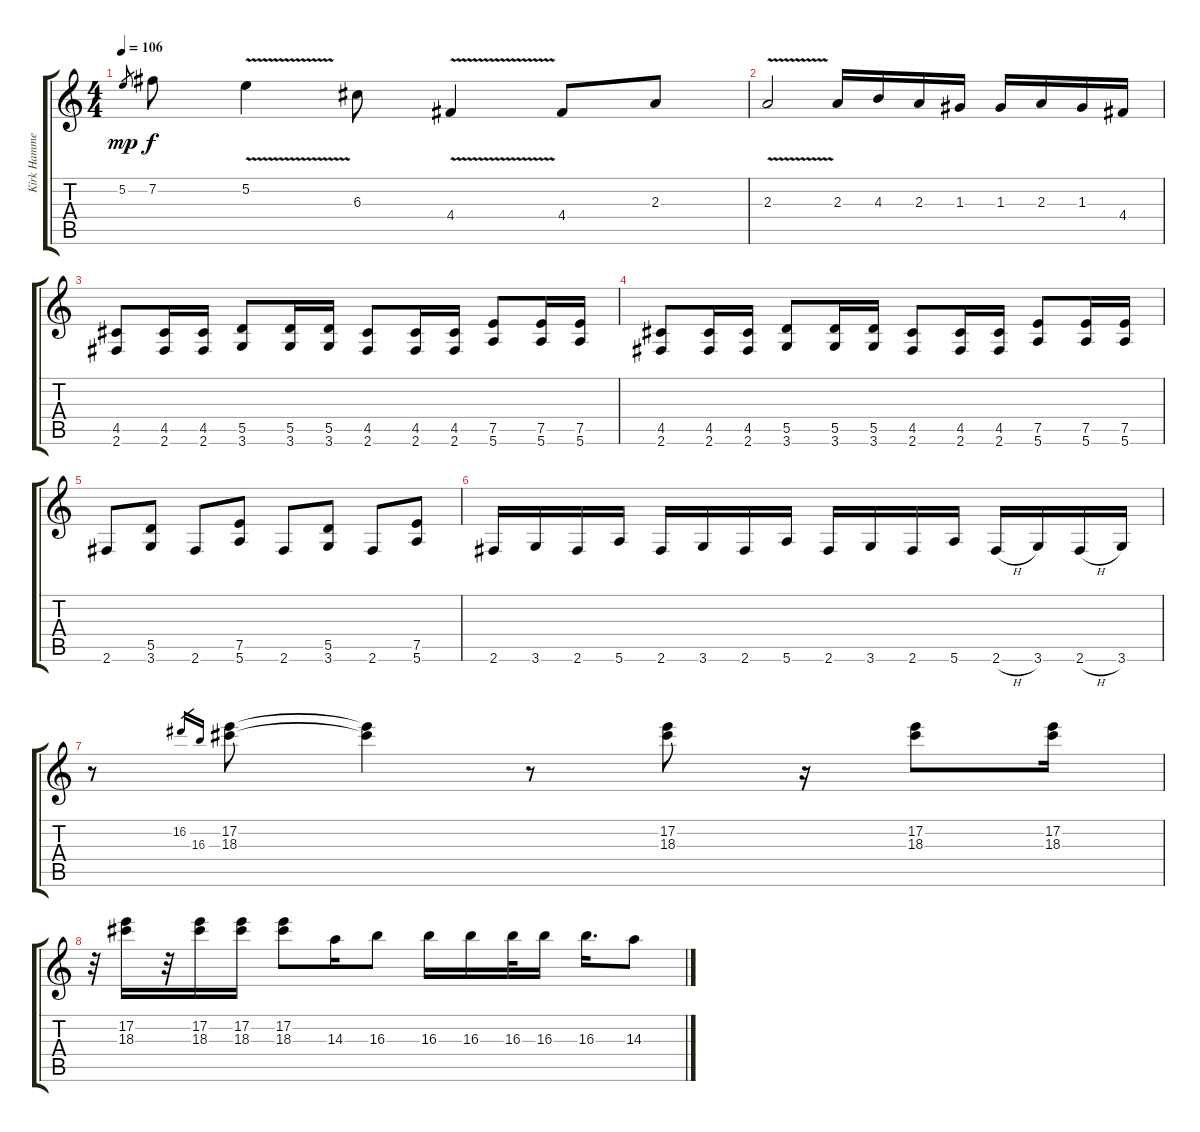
\track ("Kirk Hammett" "Kirk Hamme") {instrument distortionguitar}
\staff {score tabs}
\tuning (E4 B3 G3 D3 A2 E2) {hide}
\ts (4 4)
\tempo 106
\clef g2
\ks c
5.2.8{gr dy mp} 7.2.8{dy f} 5.2{v}.4 6.3.8 4.4{v}.4 4.4.8 2.3.8 |
2.3{v}.2 2.3.16 4.3.16 2.3.16 1.3.16 1.3.16 2.3.16 1.3.16 4.4.16 |
(4.5 2.6).8 (4.5 2.6).16 (4.5 2.6).16 (5.5 3.6).8 (5.5 3.6).16 (5.5 3.6).16 (4.5 2.6).8 (4.5 2.6).16 (4.5 2.6).16 (7.5 5.6).8 (7.5 5.6).16 (7.5 5.6).16 |
(4.5 2.6).8 (4.5 2.6).16 (4.5 2.6).16 (5.5 3.6).8 (5.5 3.6).16 (5.5 3.6).16 (4.5 2.6).8 (4.5 2.6).16 (4.5 2.6).16 (7.5 5.6).8 (7.5 5.6).16 (7.5 5.6).16 |
2.6.8 (5.5 3.6).8 2.6.8 (7.5 5.6).8 2.6.8 (5.5 3.6).8 2.6.8 (7.5 5.6).8 |
2.6.16 3.6.16 2.6.16 5.6.16 2.6.16 3.6.16 2.6.16 5.6.16 2.6.16 3.6.16 2.6.16 5.6.16 2.6{h}.16 3.6.16 2.6{h}.16 3.6.16 |
r.8 16.2.16{gr} 16.3.16{gr} (17.2 18.3).8 (17.2{t} 18.3{t}).4 r.8 (17.2 18.3).8 r.16 (17.2 18.3).8 (17.2 18.3).16 |
r.32 (17.2 18.3).16 r.32 (17.2 18.3).16 (17.2 18.3).16 (17.2 18.3).8 14.3.16 16.3.8 16.3.16 16.3.16 16.3.32 16.3.16 16.3.16{d} 14.3.8
